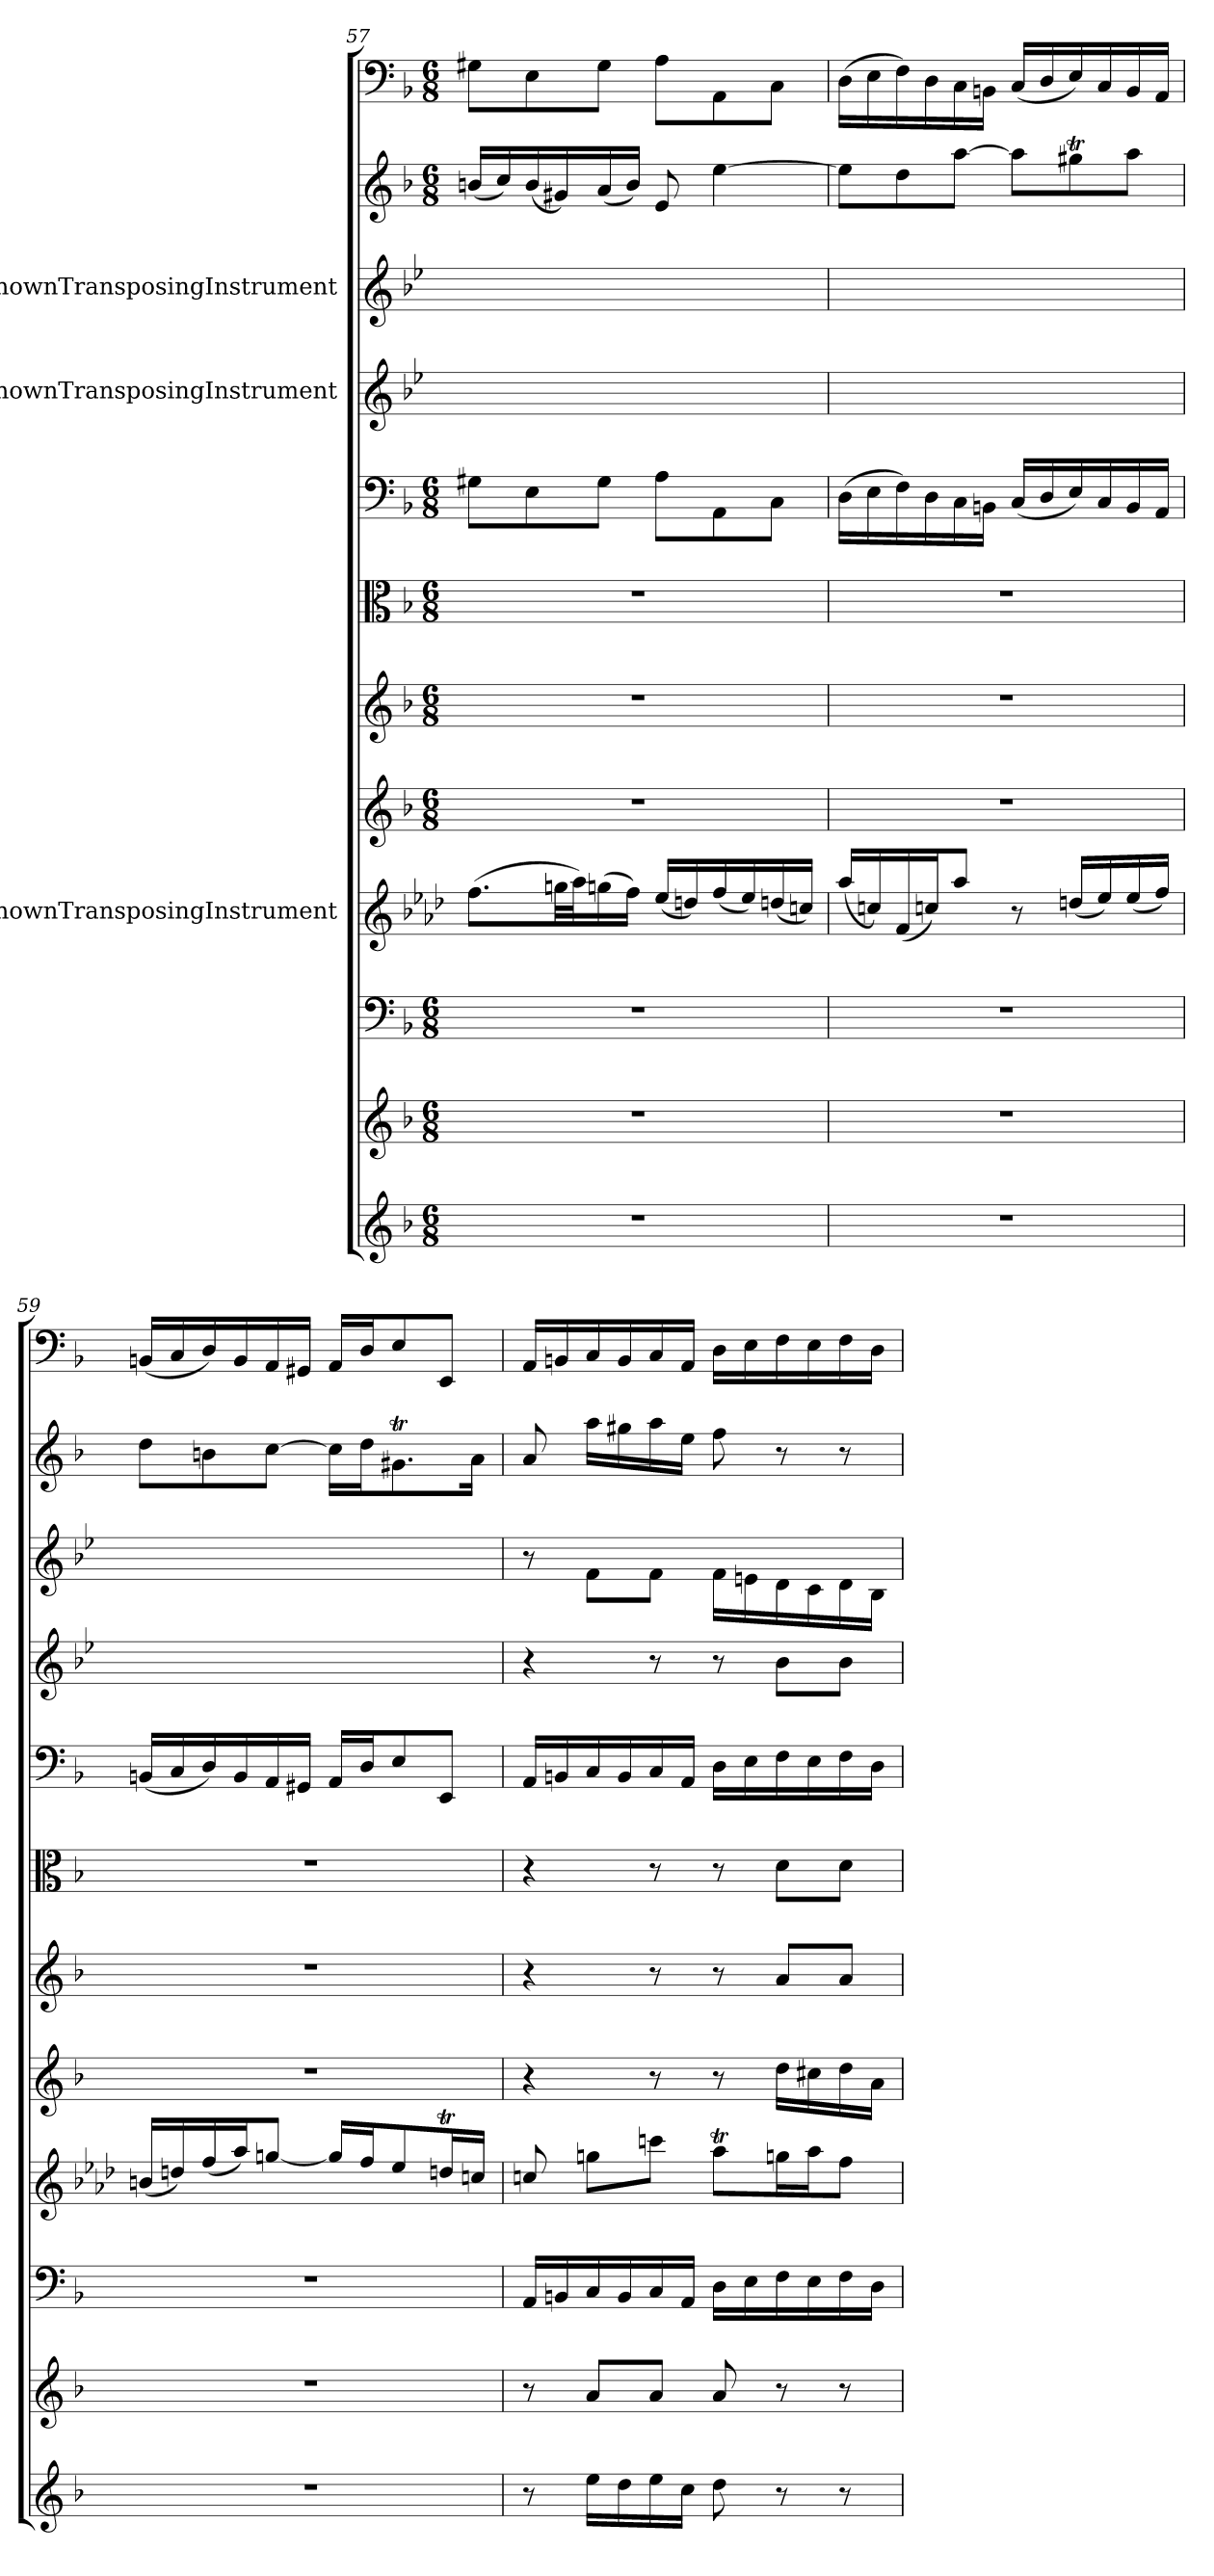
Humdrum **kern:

**kern	**kern	**kern	**kern	**kern	**kern	**kern	**kern	**kern	**kern	**kern	**kern
*part12	*part11	*part10	*part9	*part8	*part7	*part6	*part5	*part4	*part3	*part2	*part1
*staff12	*staff11	*staff10	*staff9	*staff8	*staff7	*staff6	*staff5	*staff4	*staff3	*staff2	*staff1
*	*	*	*I"UnknownTransposingInstrument	*	*	*	*	*I"UnknownTransposingInstrument	*I"UnknownTransposingInstrument	*	*
*clefG2	*clefG2	*clefF4	*clefG2	*clefG2	*clefG2	*clefC3	*clefF4	*clefG2	*clefG2	*clefG2	*clefF4
*	*	*	*ITrd2c3	*	*	*	*	*ITrd-4c-7	*ITrd-4c-7	*	*
*k[b-]	*k[b-]	*k[b-]	*k[b-]	*k[b-]	*k[b-]	*k[b-]	*k[b-]	*k[b-]	*k[b-]	*k[b-]	*k[b-]
*F:	*F:	*F:	*	*F:	*F:	*F:	*F:	*	*	*F:	*F:
*M6/8	*M6/8	*M6/8	*	*M6/8	*M6/8	*M6/8	*M6/8	*	*	*M6/8	*M6/8
=57	=57	=57	=57	=57	=57	=57	=57	=57	=57	=57	=57
2.r	2.r	2.r	(8.dd\L	2.r	2.r	2.r	8G#X\L	2.r	2.r	(16bn/LL	8G#X\L
.	.	.	.	.	.	.	.	.	.	16cc/)	.
.	.	.	.	.	.	.	8E\	.	.	(16b/	8E\
.	.	.	32een\LL	.	.	.	.	.	.	16g#X/)	.
.	.	.	32ff\J)	.	.	.	.	.	.	.	.
.	.	.	(16een\	.	.	.	8G#\J	.	.	(16a/	8G#\J
.	.	.	16dd\JJ)	.	.	.	.	.	.	16b/JJ)	.
.	.	.	(16cc/LL	.	.	.	8A\L	.	.	8e/	8A\L
.	.	.	16bn/)	.	.	.	.	.	.	.	.
.	.	.	(16dd/	.	.	.	8AA\	.	.	[4ee\	8AA\
.	.	.	16cc/)	.	.	.	.	.	.	.	.
.	.	.	(16bn/	.	.	.	8C\J	.	.	.	8C\J
.	.	.	16an/JJ)	.	.	.	.	.	.	.	.
=58	=58	=58	=58	=58	=58	=58	=58	=58	=58	=58	=58
2.r	2.r	2.r	(16ff/LL	2.r	2.r	2.r	(16D\LL	2.r	2.r	8ee\L]	(16D\LL
.	.	.	16an/)	.	.	.	16E\	.	.	.	16E\
.	.	.	(16d/	.	.	.	16F\)	.	.	8dd\	16F\)
.	.	.	16an/J)	.	.	.	16D\	.	.	.	16D\
.	.	.	8ff/J	.	.	.	16C\	.	.	[8aa\J	16C\
.	.	.	.	.	.	.	16BBn\JJ	.	.	.	16BBn\JJ
.	.	.	8r	.	.	.	(16C/LL	.	.	8aa\L]	(16C/LL
.	.	.	.	.	.	.	16D/	.	.	.	16D/
.	.	.	(16bn/LL	.	.	.	16E/)	.	.	8gg#Xt\	16E/)
.	.	.	16cc/)	.	.	.	16C/	.	.	.	16C/
.	.	.	(16cc/	.	.	.	16BB/	.	.	8aa\J	16BB/
.	.	.	16dd/JJ)	.	.	.	16AA/JJ	.	.	.	16AA/JJ
=59	=59	=59	=59	=59	=59	=59	=59	=59	=59	=59	=59
2.r	2.r	2.r	(16g#X/LL	2.r	2.r	2.r	(16BBn/LL	2.r	2.r	8dd\L	(16BBn/LL
.	.	.	16bn/)	.	.	.	16C/	.	.	.	16C/
.	.	.	(16dd/	.	.	.	16D/)	.	.	8bn\	16D/)
.	.	.	16ff/J)	.	.	.	16BB/	.	.	.	16BB/
.	.	.	[8een/J	.	.	.	16AA/	.	.	[8cc\J	16AA/
.	.	.	.	.	.	.	16GG#X/JJ	.	.	.	16GG#X/JJ
.	.	.	16een/LL]	.	.	.	16AA/LL	.	.	16cc\LL]	16AA/LL
.	.	.	16dd/J	.	.	.	16D/J	.	.	16dd\J	16D/J
.	.	.	8cc/	.	.	.	8E/	.	.	8.g#Xt\	8E/
.	.	.	16bnt/L	.	.	.	8EE/J	.	.	.	8EE/J
.	.	.	16an/JJ	.	.	.	.	.	.	16a\Jk	.
=60	=60	=60	=60	=60	=60	=60	=60	=60	=60	=60	=60
8r	8r	16AA/LL	8an/	4r	4r	4r	16AA/LL	4r	8r	8a/	16AA/LL
.	.	16BBn/	.	.	.	.	16BBn/	.	.	.	16BBn/
16ee\LL	8a/L	16C/	8een\L	.	.	.	16C/	.	8cc\L	16aa\LL	16C/
16dd\	.	16BB/	.	.	.	.	16BB/	.	.	16gg#X\	16BB/
16ee\	8a/J	16C/	8aan\J	8r	8r	8r	16C/	8r	8cc\J	16aa\	16C/
16cc\JJ	.	16AA/JJ	.	.	.	.	16AA/JJ	.	.	16ee\JJ	16AA/JJ
8dd\	8a/	16D\LL	8ffT\L	8r	8r	8r	16D\LL	8r	16cc\LL	8ff\	16D\LL
.	.	16E\	.	.	.	.	16E\	.	16bn\	.	16E\
8r	8r	16F\	16een\L	16dd\LL	8a/L	8d\L	16F\	8ff\L	16a\	8r	16F\
.	.	16E\	16ff\J	16cc#X\	.	.	16E\	.	16g\	.	16E\
8r	8r	16F\	8dd\J	16dd\	8a/J	8d\J	16F\	8ff\J	16a\	8r	16F\
.	.	16D\JJ	.	16a\JJ	.	.	16D\JJ	.	16f\JJ	.	16D\JJ
=	=	=	=	=	=	=	=	=	=	=	=
*-	*-	*-	*-	*-	*-	*-	*-	*-	*-	*-	*-
